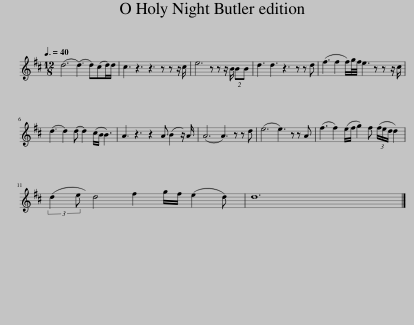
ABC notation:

X:1
L:1/8
Q:3/8=40
M:12/8
I:linebreak $
K:D
V:1 treble
V:1
 (d6 (d3) d)(cd/)d/ | c3 z3 z3 z z z/ c/ | e6 z z z/ B/ (2:3:2BB | d3 d3 z3 z z d | (f3 f2 f/)g/4f/4 e3 z z z/ c/ |$ %5
 (d3 d2) (d d2) (c/B/) B3 | A3 z3 z2 A (B2 z/) A/ | (A6 A3) z z d | (e6 e3) z z A | (f3 f2) (e/f/ g2) f (3(f/e/)d/ d2 |$ %10
 (3:2:2(d2 e) d4 f2 g/f/ (e2 d) | d12 |] %12
